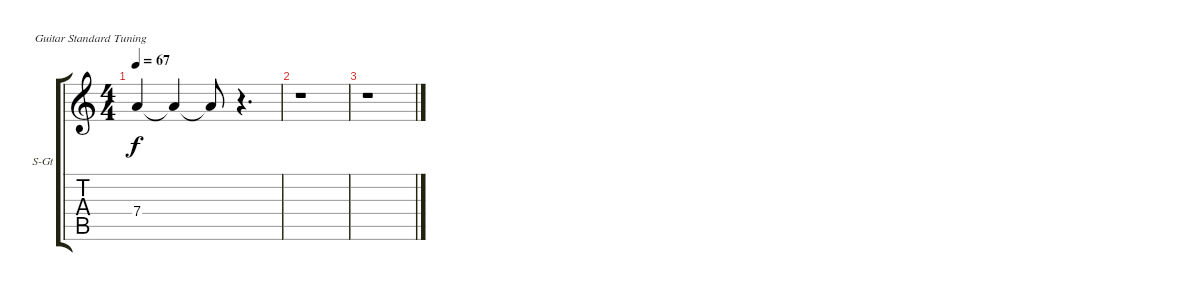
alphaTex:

\bracketExtendMode groupsimilarinstruments
\firstSystemTrackNameOrientation horizontal
\otherSystemsTrackNameOrientation horizontal
\track ("Mikael Akerfeldt - Vocals" "S-Gt") {instrument recorder}
\staff {score tabs}
\tuning (E4 B3 G3 D3 A2 E2)
\displaytranspose 12
\ts (4 4)
\tempo 67
\clef g2
\ks c
7.4.4{dy f} 7.4{t}.4 7.4{t}.8 r.4{d} |
r.1 |
r.1
